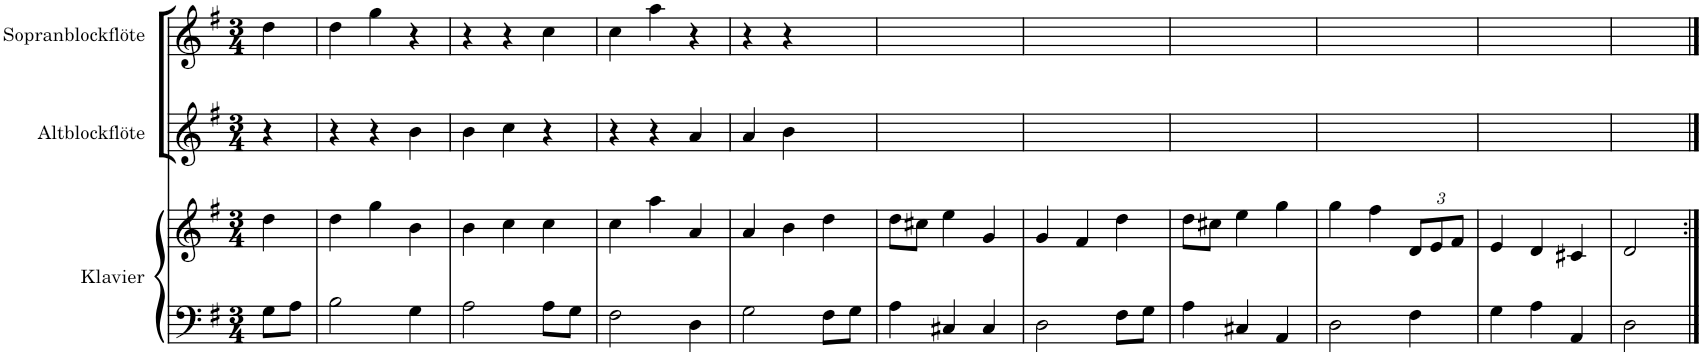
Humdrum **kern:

**kern	**kern	**kern	**kern
*part3	*part3	*part2	*part1
*staff4	*staff3	*staff2	*staff1
*I"Klavier	*	*I"Altblockflöte	*I"Sopranblockflöte
*	*	*I'Abfl.	*
*clefF4	*clefG2	*clefG2	*clefG2
*	*	*Trd-7c-12	*Trd-7c-12
*k[f#]	*k[f#]	*k[f#]	*k[f#]
*G:	*G:	*G:	*G:
*M3/4	*M3/4	*M3/4	*M3/4
=	=	=	=
8G\L	4dd\	4r	4dd\
8A\J	.	.	.
=1	=1	=1	=1
2B\	4dd\	4r	4dd\
.	4gg\	4r	4gg\
4G\	4b\	4b\	4r
=2	=2	=2	=2
2A\	4b\	4b\	4r
.	4cc\	4cc\	4r
8A\L	4cc\	4r	4cc\
8G\J	.	.	.
=3	=3	=3	=3
2F#\	4cc\	4r	4cc\
.	4aa\	4r	4aa\
4D\	4a/	4a/	4r
=4	=4	=4	=4
2G\	4a/	4a/	4r
.	4b\	4b\	4r
8F#\L	4dd\	4ryy	4ryy
8G\J	.	.	.
=5	=5	=5	=5
4A\	8dd\L	2.ryy	2.ryy
.	8cc#X\J	.	.
4C#X/	4ee\	.	.
4C#/	4g/	.	.
=6	=6	=6	=6
2D\	4g/	2.ryy	2.ryy
.	4f#/	.	.
8F#\L	4dd\	.	.
8G\J	.	.	.
=7	=7	=7	=7
4A\	8dd\L	2.ryy	2.ryy
.	8cc#X\J	.	.
4C#X/	4ee\	.	.
4AA/	4gg\	.	.
=8	=8	=8	=8
2D\	4gg\	2.ryy	2.ryy
.	4ff#\	.	.
*	*Xbrackettup	*	*
4F#\	12d/L	.	.
.	12e/	.	.
.	12f#/J	.	.
=9	=9	=9	=9
4G\	4e/	2.ryy	2.ryy
4A\	4d/	.	.
4AA/	4c#X/	.	.
=10	=10	=10	=10
2D\	2d/	2.ryy	2.ryy
4ryy	4ryy	.	.
==	==	==	==
*-	*-	*-	*-
